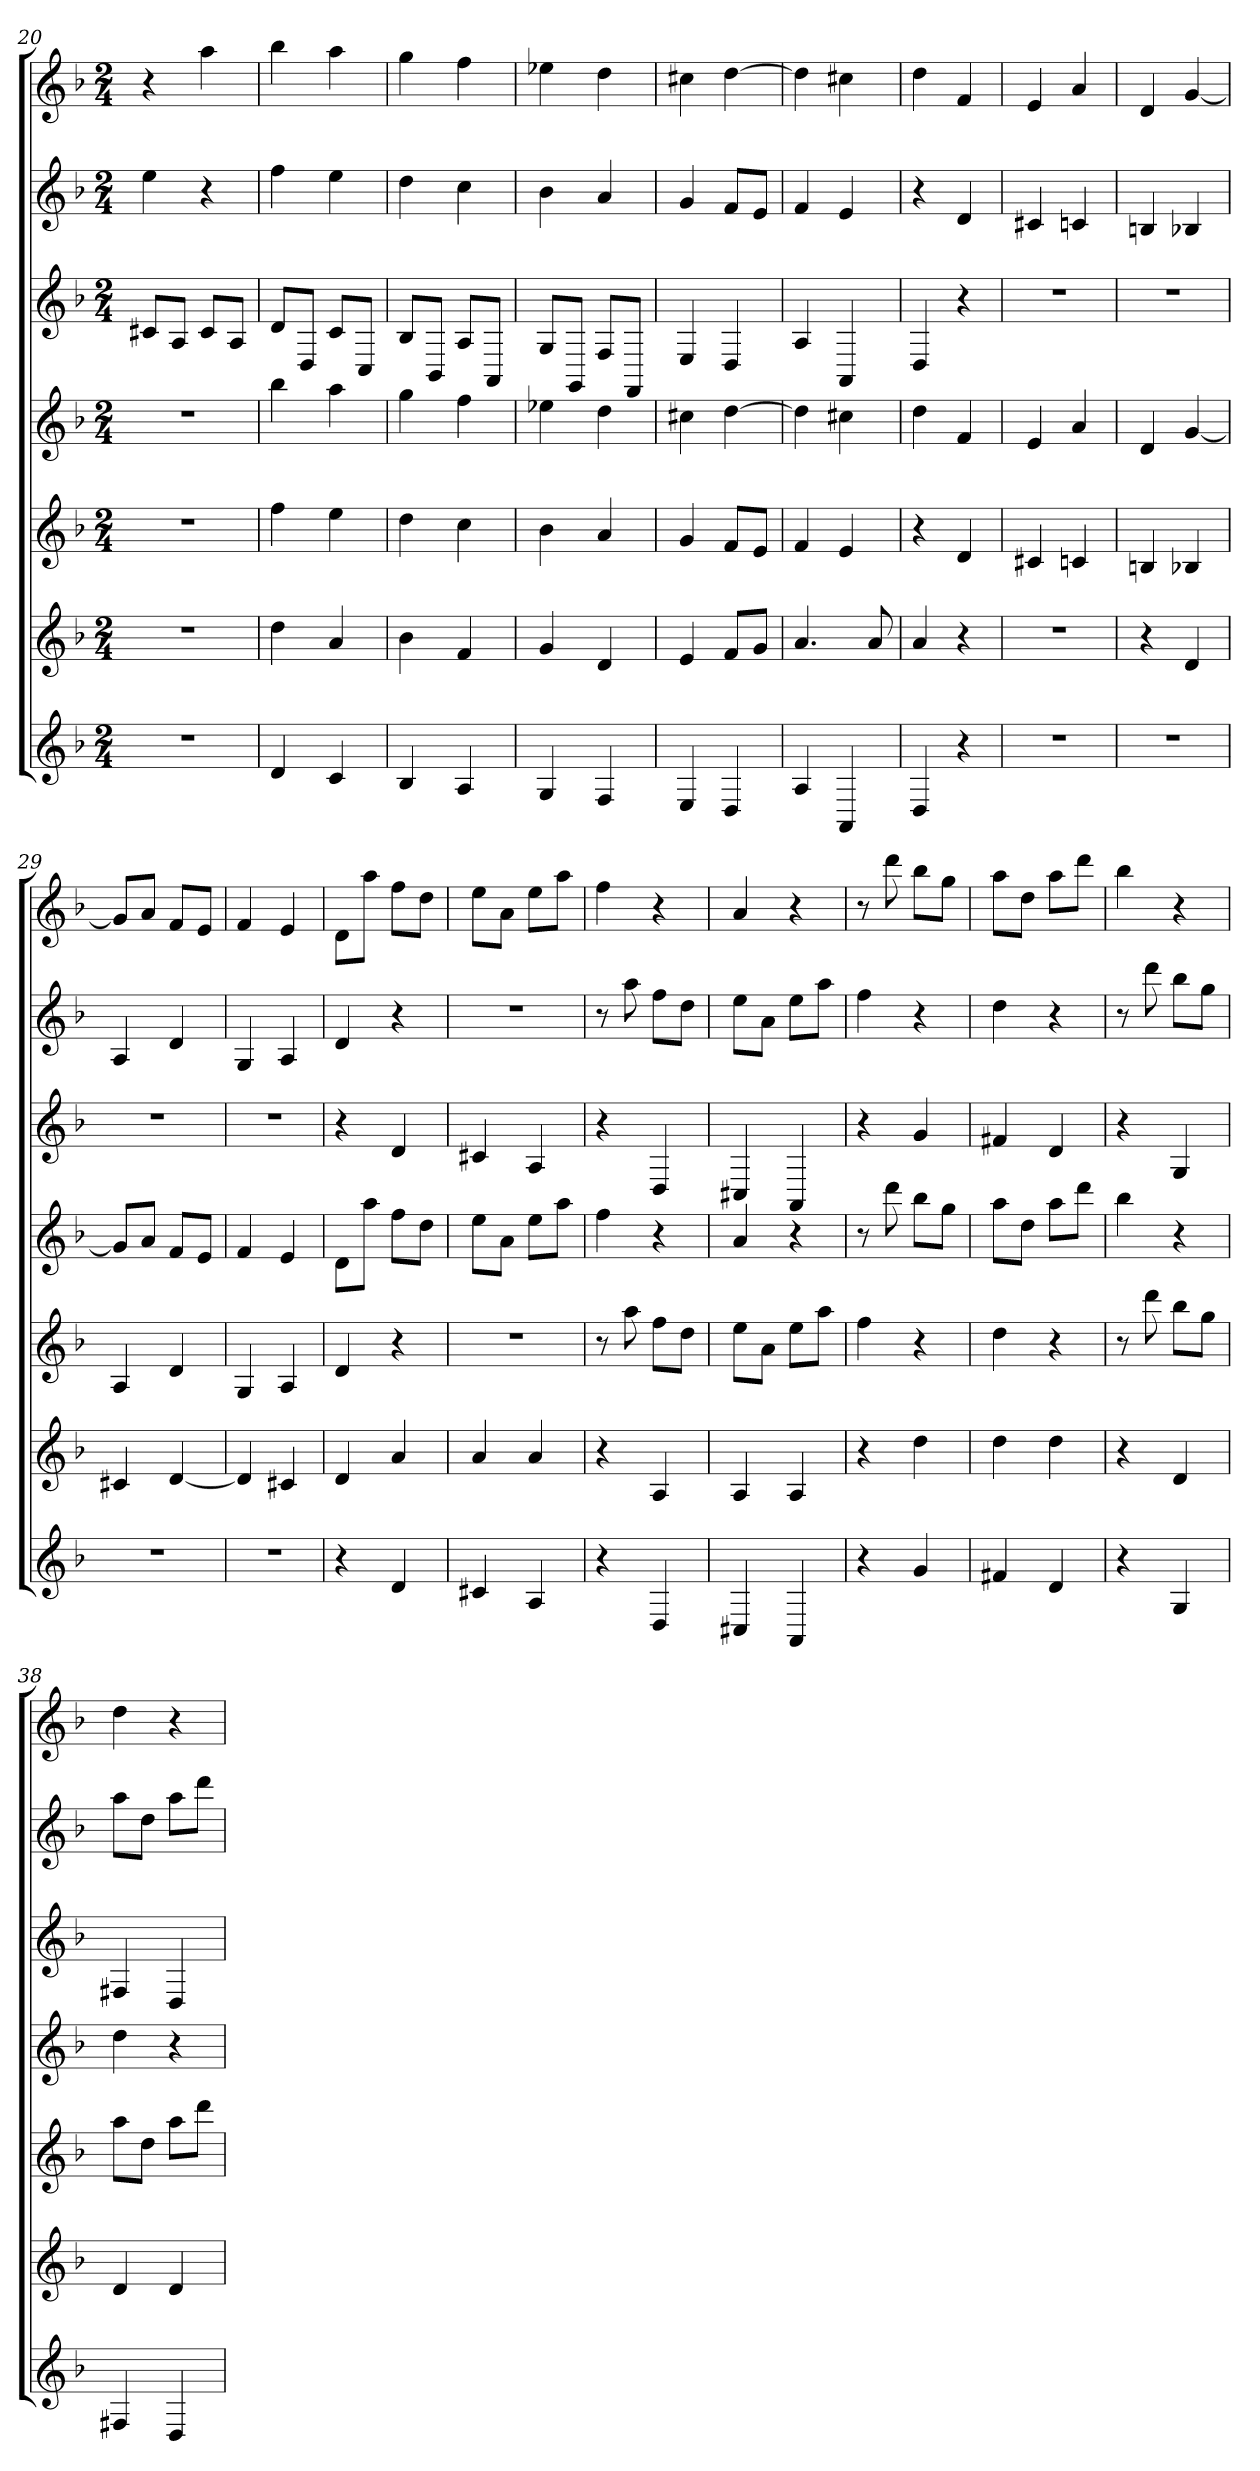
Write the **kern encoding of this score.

**kern	**kern	**kern	**kern	**kern	**kern	**kern
*part7	*part6	*part5	*part4	*part3	*part2	*part1
*staff7	*staff6	*staff5	*staff4	*staff3	*staff2	*staff1
*k[b-]	*k[b-]	*k[b-]	*k[b-]	*k[b-]	*k[b-]	*k[b-]
*d:	*d:	*d:	*d:	*d:	*d:	*d:
*M2/4	*M2/4	*M2/4	*M2/4	*M2/4	*M2/4	*M2/4
=20	=20	=20	=20	=20	=20	=20
2r	2r	2r	2r	8c#XL	4ee	4r
.	.	.	.	8AJ	.	.
.	.	.	.	8c#L	4r	4aa
.	.	.	.	8AJ	.	.
=21	=21	=21	=21	=21	=21	=21
4d	4dd	4ff	4bb-	8dL	4ff	4bb-
.	.	.	.	8DJ	.	.
4c	4a	4ee	4aa	8cL	4ee	4aa
.	.	.	.	8CJ	.	.
=22	=22	=22	=22	=22	=22	=22
4B-	4b-	4dd	4gg	8B-L	4dd	4gg
.	.	.	.	8BB-J	.	.
4A	4f	4cc	4ff	8AL	4cc	4ff
.	.	.	.	8AAJ	.	.
=23	=23	=23	=23	=23	=23	=23
4G	4g	4b-	4ee-X	8GL	4b-	4ee-X
.	.	.	.	8GGJ	.	.
4F	4d	4a	4dd	8FL	4a	4dd
.	.	.	.	8FFJ	.	.
=24	=24	=24	=24	=24	=24	=24
4E	4e	4g	4cc#X	4E	4g	4cc#X
4D	8fL	8fL	[4dd	4D	8fL	[4dd
.	8gJ	8eJ	.	.	8eJ	.
=25	=25	=25	=25	=25	=25	=25
4A	4.a	4f	4dd]	4A	4f	4dd]
4AA	.	4e	4cc#X	4AA	4e	4cc#X
.	8a	.	.	.	.	.
=26	=26	=26	=26	=26	=26	=26
4D	4a	4r	4dd	4D	4r	4dd
4r	4r	4d	4f	4r	4d	4f
=27	=27	=27	=27	=27	=27	=27
2r	2r	4c#X	4e	2r	4c#X	4e
.	.	4cn	4a	.	4cn	4a
=28	=28	=28	=28	=28	=28	=28
2r	4r	4Bn	4d	2r	4Bn	4d
.	4d	4B-X	[4g	.	4B-X	[4g
=29	=29	=29	=29	=29	=29	=29
2r	4c#X	4A	8gL]	2r	4A	8gL]
.	.	.	8aJ	.	.	8aJ
.	[4d	4d	8fL	.	4d	8fL
.	.	.	8eJ	.	.	8eJ
=30	=30	=30	=30	=30	=30	=30
2r	4d]	4G	4f	2r	4G	4f
.	4c#X	4A	4e	.	4A	4e
=31	=31	=31	=31	=31	=31	=31
4r	4d	4d	8dL	4r	4d	8dL
.	.	.	8aaJ	.	.	8aaJ
4d	4a	4r	8ffL	4d	4r	8ffL
.	.	.	8ddJ	.	.	8ddJ
=32	=32	=32	=32	=32	=32	=32
4c#X	4a	2r	8eeL	4c#X	2r	8eeL
.	.	.	8aJ	.	.	8aJ
4A	4a	.	8eeL	4A	.	8eeL
.	.	.	8aaJ	.	.	8aaJ
=33	=33	=33	=33	=33	=33	=33
4r	4r	8r	4ff	4r	8r	4ff
.	.	8aa	.	.	8aa	.
4D	4A	8ffL	4r	4D	8ffL	4r
.	.	8ddJ	.	.	8ddJ	.
=34	=34	=34	=34	=34	=34	=34
4C#X	4A	8eeL	4a	4C#X	8eeL	4a
.	.	8aJ	.	.	8aJ	.
4AA	4A	8eeL	4r	4AA	8eeL	4r
.	.	8aaJ	.	.	8aaJ	.
=35	=35	=35	=35	=35	=35	=35
4r	4r	4ff	8r	4r	4ff	8r
.	.	.	8ddd	.	.	8ddd
4g	4dd	4r	8bb-L	4g	4r	8bb-L
.	.	.	8ggJ	.	.	8ggJ
=36	=36	=36	=36	=36	=36	=36
4f#X	4dd	4dd	8aaL	4f#X	4dd	8aaL
.	.	.	8ddJ	.	.	8ddJ
4d	4dd	4r	8aaL	4d	4r	8aaL
.	.	.	8dddJ	.	.	8dddJ
=37	=37	=37	=37	=37	=37	=37
4r	4r	8r	4bb-	4r	8r	4bb-
.	.	8ddd	.	.	8ddd	.
4G	4d	8bb-L	4r	4G	8bb-L	4r
.	.	8ggJ	.	.	8ggJ	.
=38	=38	=38	=38	=38	=38	=38
4F#X	4d	8aaL	4dd	4F#X	8aaL	4dd
.	.	8ddJ	.	.	8ddJ	.
4D	4d	8aaL	4r	4D	8aaL	4r
.	.	8dddJ	.	.	8dddJ	.
=	=	=	=	=	=	=
*-	*-	*-	*-	*-	*-	*-
